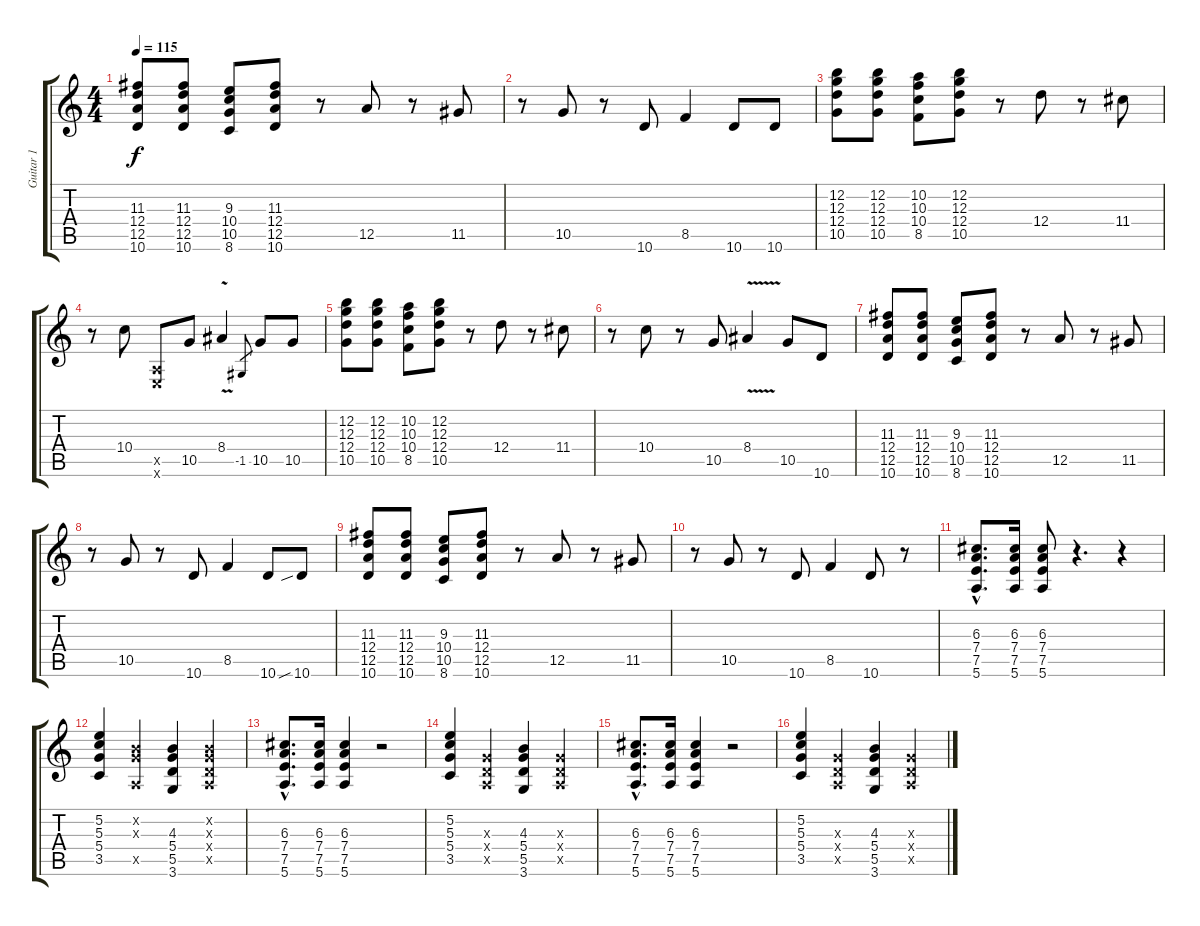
\track ("Guitar 1" "Guitar 1") {instrument overdrivenguitar}
\staff {score tabs}
\tuning (E4 B3 G3 D3 A2 E2) {hide}
\ts (4 4)
\tempo 115
\clef g2
\ks c
(11.3 12.4 12.5 10.6).8{dy f} (11.3 12.4 12.5 10.6).8 (9.3 10.4 10.5 8.6).8 (11.3 12.4 12.5 10.6).8 r.8 12.5.8 r.8 11.5.8 |
r.8 10.5.8 r.8 10.6.8 8.5.4 10.6.8 10.6.8 |
(12.2 12.3 12.4 10.5).8 (12.2 12.3 12.4 10.5).8 (10.2 10.3 10.4 8.5).8 (12.2 12.3 12.4 10.5).8 r.8 12.4.8 r.8 11.4.8 |
r.8 10.4.8 (0.5{x} 0.6{x}).8 10.5.8 8.4{v}.4 -1.5.8{gr} 10.5.8 10.5.8 |
(12.2 12.3 12.4 10.5).8 (12.2 12.3 12.4 10.5).8 (10.2 10.3 10.4 8.5).8 (12.2 12.3 12.4 10.5).8 r.8 12.4.8 r.8 11.4.8 |
r.8 10.4.8 r.8 10.5.8 8.4{v}.4 10.5.8 10.6.8 |
(11.3 12.4 12.5 10.6).8 (11.3 12.4 12.5 10.6).8 (9.3 10.4 10.5 8.6).8 (11.3 12.4 12.5 10.6).8 r.8 12.5.8 r.8 11.5.8 |
r.8 10.5.8 r.8 10.6.8 8.5.4 10.6.8 10.6{sib}.8 |
(11.3 12.4 12.5 10.6).8 (11.3 12.4 12.5 10.6).8 (9.3 10.4 10.5 8.6).8 (11.3 12.4 12.5 10.6).8 r.8 12.5.8 r.8 11.5.8 |
r.8 10.5.8 r.8 10.6.8 8.5.4 10.6.8 r.8 |
(6.3{hac} 7.4{hac} 7.5{hac} 5.6{hac}).8{d} (6.3 7.4 7.5 5.6).16 (6.3 7.4 7.5 5.6).8 r.4{d} r.4 |
(5.2 5.3 5.4 3.5).4 (0.2{x} 0.3{x} 0.5{x}).4 (4.3 5.4 5.5 3.6).4 (0.2{x} 0.3{x} 0.4{x} 0.5{x}).4 |
(6.3{hac} 7.4{hac} 7.5{hac} 5.6{hac}).8{d} (6.3 7.4 7.5 5.6).16 (6.3 7.4 7.5 5.6).4 r.2 |
(5.2 5.3 5.4 3.5).4 (0.3{x} 0.4{x} 0.5{x}).4 (4.3 5.4 5.5 3.6).4 (0.3{x} 0.4{x} 0.5{x}).4 |
(6.3{hac} 7.4{hac} 7.5{hac} 5.6{hac}).8{d} (6.3 7.4 7.5 5.6).16 (6.3 7.4 7.5 5.6).4 r.2 |
(5.2 5.3 5.4 3.5).4 (0.3{x} 0.4{x} 0.5{x}).4 (4.3 5.4 5.5 3.6).4 (0.3{x} 0.4{x} 0.5{x}).4
